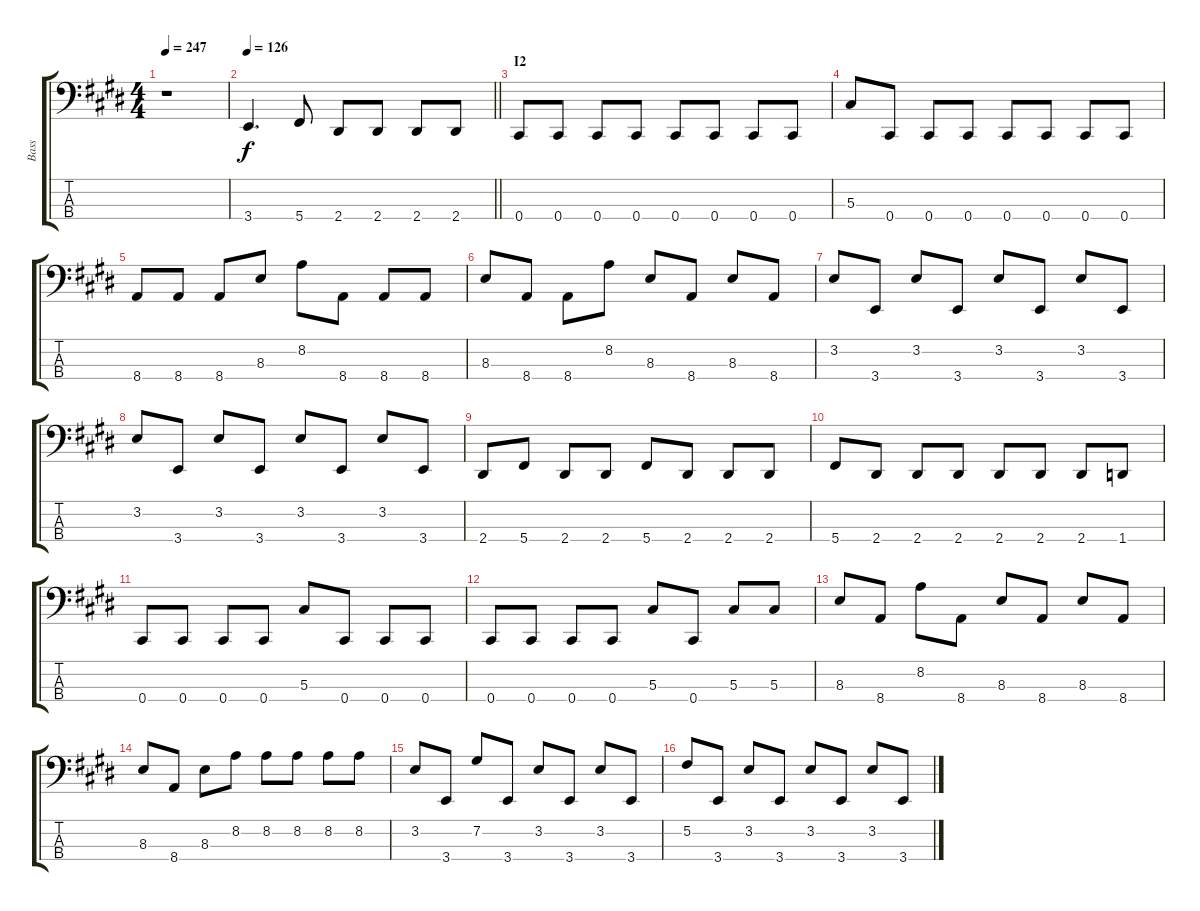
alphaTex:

\track ("Bass" "Bass") {instrument electricbassfinger}
\staff {score tabs}
\tuning (Gb2 Db2 Ab1 Db1) {hide}
\ts (4 4)
\tempo 247
\clef f4
\ks c#minor
r.1{dy f} |
\tempo 126
\barLineRight lightlight
3.4.4{d} 5.4.8 2.4.8 2.4.8 2.4.8 2.4.8 |
\section ("" "I2")
0.4.8 0.4.8 0.4.8 0.4.8 0.4.8 0.4.8 0.4.8 0.4.8 |
5.3.8 0.4.8 0.4.8 0.4.8 0.4.8 0.4.8 0.4.8 0.4.8 |
8.4.8 8.4.8 8.4.8 8.3.8 8.2.8 8.4.8 8.4.8 8.4.8 |
8.3.8 8.4.8 8.4.8 8.2.8 8.3.8 8.4.8 8.3.8 8.4.8 |
3.2.8 3.4.8 3.2.8 3.4.8 3.2.8 3.4.8 3.2.8 3.4.8 |
3.2.8 3.4.8 3.2.8 3.4.8 3.2.8 3.4.8 3.2.8 3.4.8 |
2.4.8 5.4.8 2.4.8 2.4.8 5.4.8 2.4.8 2.4.8 2.4.8 |
5.4.8 2.4.8 2.4.8 2.4.8 2.4.8 2.4.8 2.4.8 1.4.8 |
0.4.8 0.4.8 0.4.8 0.4.8 5.3.8 0.4.8 0.4.8 0.4.8 |
0.4.8 0.4.8 0.4.8 0.4.8 5.3.8 0.4.8 5.3.8 5.3.8 |
8.3.8 8.4.8 8.2.8 8.4.8 8.3.8 8.4.8 8.3.8 8.4.8 |
8.3.8 8.4.8 8.3.8 8.2.8 8.2.8 8.2.8 8.2.8 8.2.8 |
3.2.8 3.4.8 7.2.8 3.4.8 3.2.8 3.4.8 3.2.8 3.4.8 |
5.2.8 3.4.8 3.2.8 3.4.8 3.2.8 3.4.8 3.2.8 3.4.8
